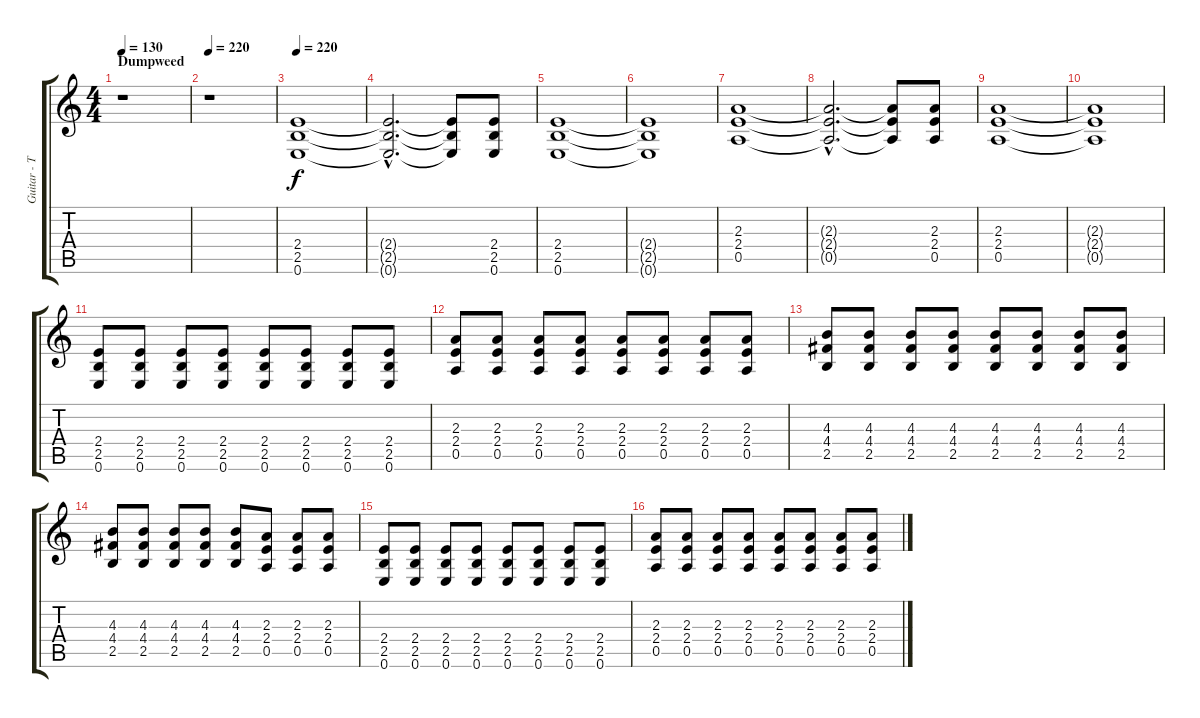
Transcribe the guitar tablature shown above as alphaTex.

\track ("Guitar - Tom Mattew Delonge" "Guitar - T") {instrument overdrivenguitar}
\staff {score tabs}
\tuning (E4 B3 G3 D3 A2 E2) {hide}
\ts (4 4)
\section ("" "Dumpweed")
\tempo 130
\clef g2
\ks c
r.1{dy f instrument overdrivenguitar} |
\tempo 220
r.1 |
\tempo 220
(2.4 2.5 0.6).1 |
(2.4{hac t} 2.5{hac t} 0.6{hac t}).2{d} (2.4{t} 2.5{t} 0.6{t}).8 (2.4 2.5 0.6).8 |
(2.4 2.5 0.6).1 |
(2.4{t} 2.5{t} 0.6{t}).1 |
(2.3 2.4 0.5).1 |
(2.3{hac t} 2.4{hac t} 0.5{hac t}).2{d} (2.3{t} 2.4{t} 0.5{t}).8 (2.3 2.4 0.5).8 |
(2.3 2.4 0.5).1 |
(2.3{t} 2.4{t} 0.5{t}).1 |
(2.4 2.5 0.6).8 (2.4 2.5 0.6).8 (2.4 2.5 0.6).8 (2.4 2.5 0.6).8 (2.4 2.5 0.6).8 (2.4 2.5 0.6).8 (2.4 2.5 0.6).8 (2.4 2.5 0.6).8 |
(2.3 2.4 0.5).8 (2.3 2.4 0.5).8 (2.3 2.4 0.5).8 (2.3 2.4 0.5).8 (2.3 2.4 0.5).8 (2.3 2.4 0.5).8 (2.3 2.4 0.5).8 (2.3 2.4 0.5).8 |
(4.3 4.4 2.5).8 (4.3 4.4 2.5).8 (4.3 4.4 2.5).8 (4.3 4.4 2.5).8 (4.3 4.4 2.5).8 (4.3 4.4 2.5).8 (4.3 4.4 2.5).8 (4.3 4.4 2.5).8 |
(4.3 4.4 2.5).8 (4.3 4.4 2.5).8 (4.3 4.4 2.5).8 (4.3 4.4 2.5).8 (4.3 4.4 2.5).8 (2.3 2.4 0.5).8 (2.3 2.4 0.5).8 (2.3 2.4 0.5).8 |
(2.4 2.5 0.6).8 (2.4 2.5 0.6).8 (2.4 2.5 0.6).8 (2.4 2.5 0.6).8 (2.4 2.5 0.6).8 (2.4 2.5 0.6).8 (2.4 2.5 0.6).8 (2.4 2.5 0.6).8 |
(2.3 2.4 0.5).8 (2.3 2.4 0.5).8 (2.3 2.4 0.5).8 (2.3 2.4 0.5).8 (2.3 2.4 0.5).8 (2.3 2.4 0.5).8 (2.3 2.4 0.5).8 (2.3 2.4 0.5).8
